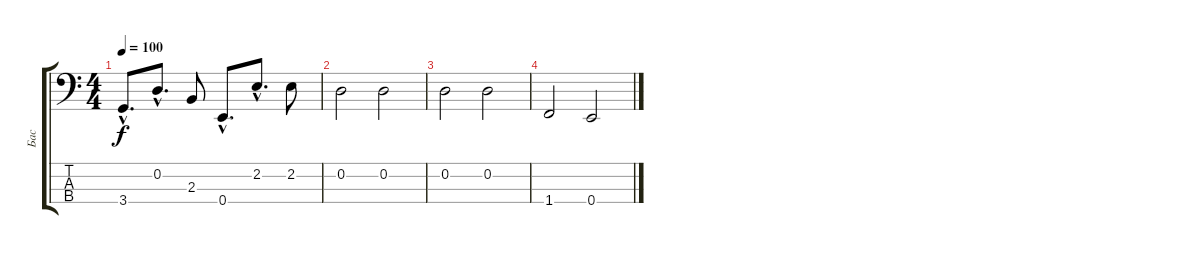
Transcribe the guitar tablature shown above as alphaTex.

\track ("Бас" "Бас") {instrument electricbassfinger}
\staff {score tabs}
\tuning (G2 D2 A1 E1) {hide}
\ts (4 4)
\tempo 100
\clef f4
\ks c
3.4{hac}.8{d dy f} 0.2{hac}.8{d} 2.3.8 0.4{hac}.8{d} 2.2{hac}.8{d} 2.2.8 |
0.2.2 0.2.2 |
0.2.2 0.2.2 |
1.4.2 0.4.2
